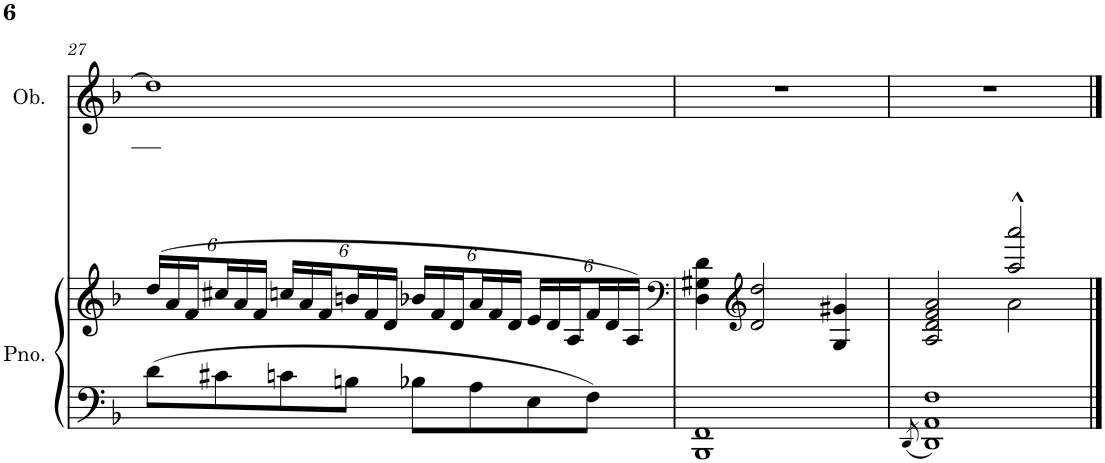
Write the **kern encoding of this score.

**kern	**kern	**kern
*part2	*part2	*part1
*staff3	*staff2	*staff1
*I"Piano	*	*I"Oboe
*I'Pno.	*	*I'Ob.
!!LO:PB:g=z
*clefF4	*clefG2	*clefG2
*k[b-]	*k[b-]	*k[b-]
*M4/4	*M4/4	*M4/4
*	*Xbrackettup	*
=27	=27	=27
8d\L	(>24dd/LL	1dd]
.	24a/	.
.	24f/J	.
8c#X\	24cc#X/L	.
.	24a/	.
.	24f/JJ	.
8cn\	24ccn/LL	.
.	24a/	.
.	24f/J	.
8Bn\J	24bn/L	.
.	24f/	.
.	24d/JJ	.
8B-X\L	24b-X/LL	.
.	24f/	.
.	24d/J	.
8A\	24a/L	.
.	24f/	.
.	24d/JJ	.
8E\	24e/LL	.
.	24d/	.
.	24A/J	.
8F\J	24f/L	.
.	24d/	.
.	24A/JJ)	.
=28	=28	=28
*	*clefF4	*
1BBB- 1FF	4D\ 4G#X\ 4d\	1r
*	*clefG2	*
.	2d/ 2dd/	.
.	4G#/ 4g#X/	.
=29	=29	=29
8qDD/	.	.
*	*^	*
1DD 1AA 1F	2A/ 2d/ 2f/ 2a/	2ryy	1r
.	2aa/^^ 2aaa/^^	2a\	.
*	*v	*v	*
==	==	==
*-	*-	*-
